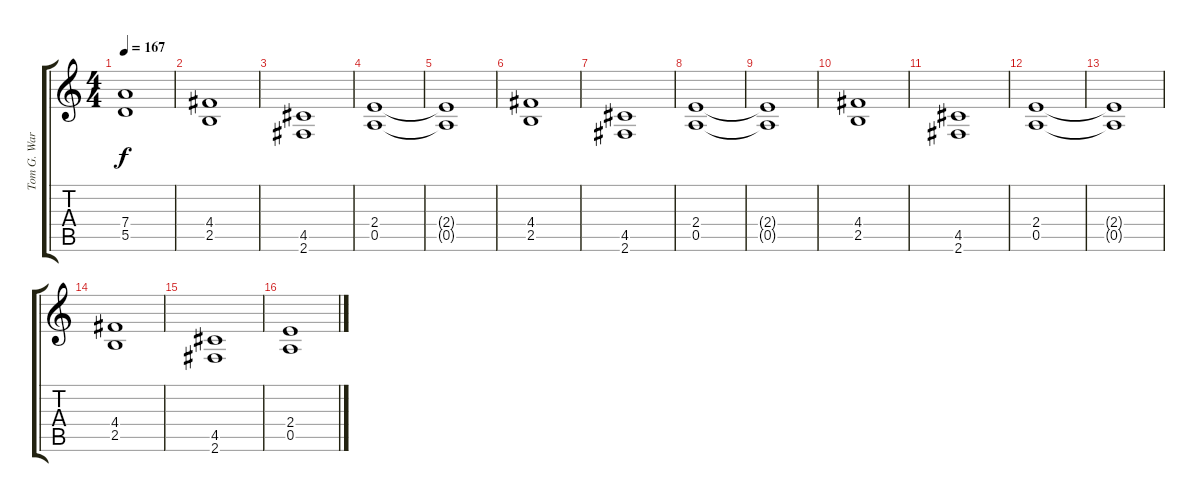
\track ("Tom G. Warrior (Rhythm)" "Tom G. War") {instrument overdrivenguitar}
\staff {score tabs}
\tuning (E4 B3 G3 D3 A2 E2) {hide}
\ts (4 4)
\tempo 167
\clef g2
\ks c
(7.4 5.5).1{dy f} |
(4.4 2.5).1 |
(4.5 2.6).1 |
(2.4 0.5).1 |
(2.4{t} 0.5{t}).1 |
(4.4 2.5).1 |
(4.5 2.6).1 |
(2.4 0.5).1 |
(2.4{t} 0.5{t}).1 |
(4.4 2.5).1 |
(4.5 2.6).1 |
(2.4 0.5).1 |
(2.4{t} 0.5{t}).1 |
(4.4 2.5).1 |
(4.5 2.6).1 |
(2.4 0.5).1
